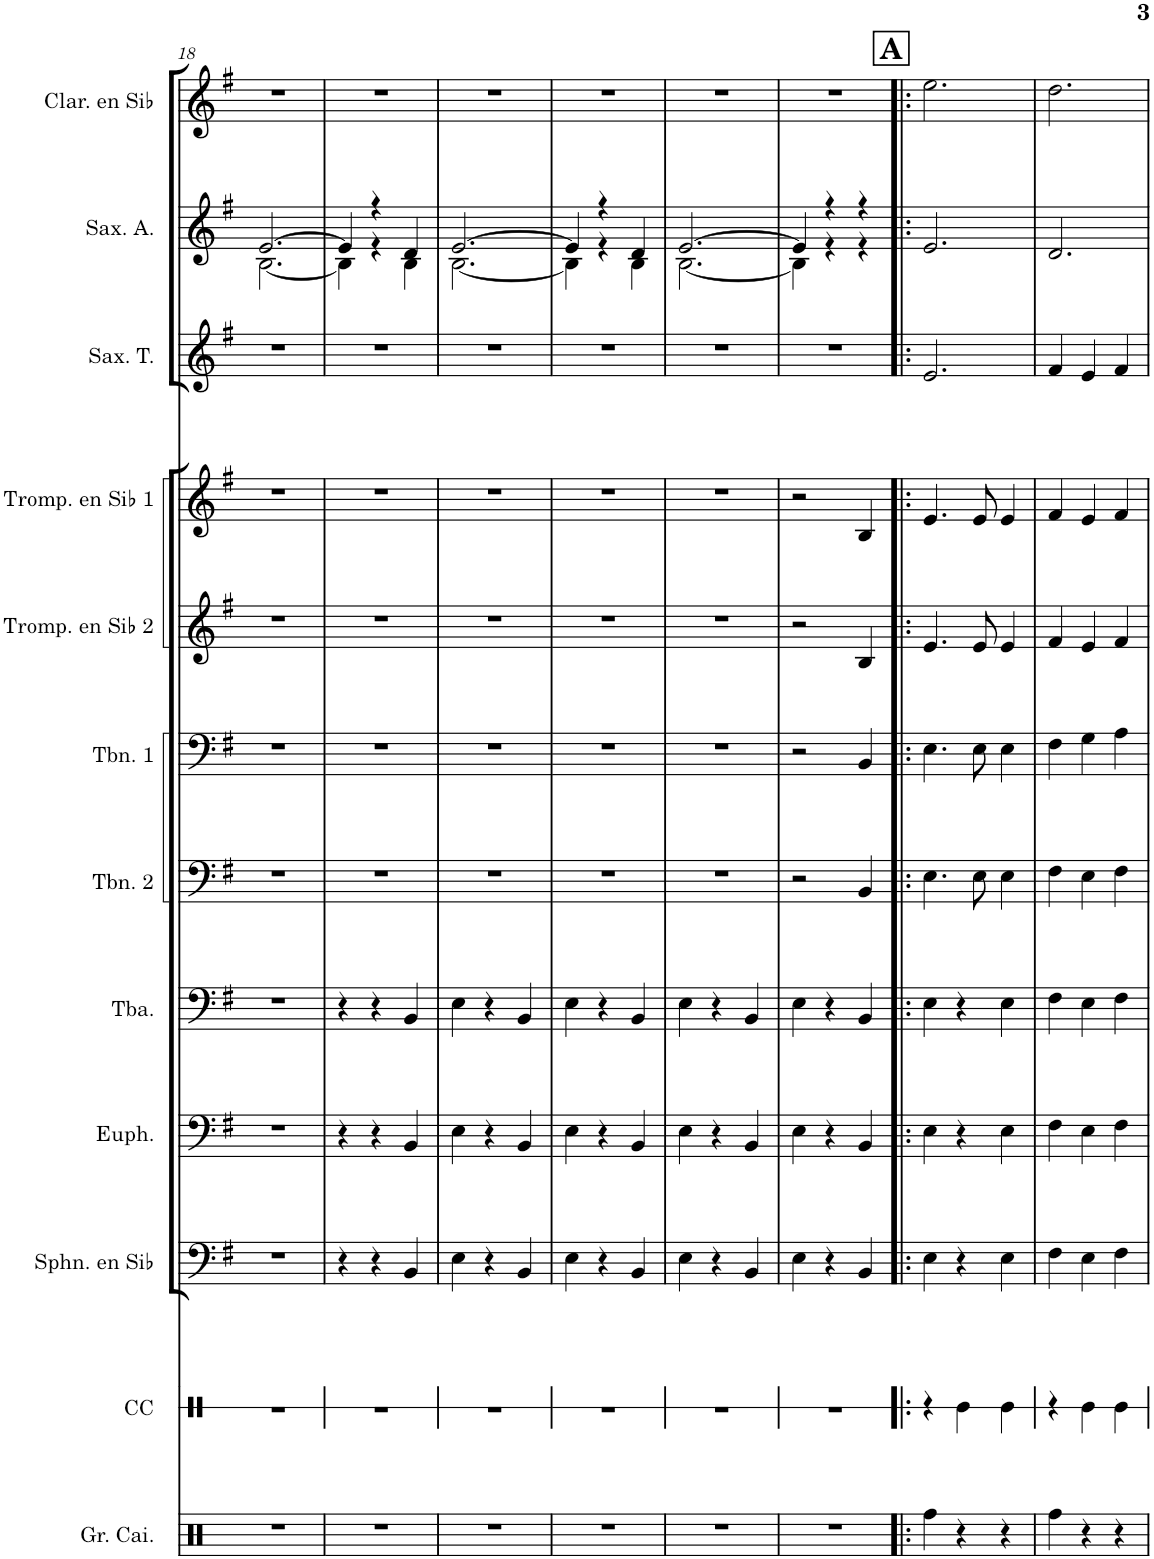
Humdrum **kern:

**kern	**kern	**kern	**kern	**kern	**kern	**kern	**kern	**kern	**kern	**kern	**kern
*part12	*part11	*part10	*part9	*part8	*part7	*part6	*part5	*part4	*part3	*part2	*part1
*staff12	*staff11	*staff10	*staff9	*staff8	*staff7	*staff6	*staff5	*staff4	*staff3	*staff2	*staff1
*I"Grosses caisses	*I"Caisse claire	*I"Sousaphone en Sib	*I"Euphonium	*I"Tuba	*I"Trombone 2	*I"Trombone 1	*I"Trompette en Sib 2	*I"Trompette en Sib 1	*I"Saxophone Ténor	*I"Saxophone Alto	*I"Clarinette en Sib
*I'Gr. Cai.	*I'CC	*I'Sphn. en Sib	*I'Euph.	*I'Tba.	*I'Tbn. 2	*I'Tbn. 1	*I'Tromp. en Sib 2	*I'Tromp. en Sib 1	*I'Sax. T.	*I'Sax. A.	*I'Clar. en Sib
!!LO:PB:g=z
*clefX	*clefX	*clefF4	*clefF4	*clefF4	*clefF4	*clefF4	*clefG2	*clefG2	*clefG2	*clefG2	*clefG2
*	*	*Trd7c12	*	*	*	*	*Trd1c2	*Trd1c2	*Trd7c12	*Trd5c9	*Trd1c2
*k[]	*k[]	*k[f#]	*k[f#]	*k[f#]	*k[f#]	*k[f#]	*k[f#]	*k[f#]	*k[f#]	*k[f#]	*k[f#]
*M3/4	*M3/4	*M3/4	*M3/4	*M3/4	*M3/4	*M3/4	*M3/4	*M3/4	*M3/4	*M3/4	*M3/4
=18	=18	=18	=18	=18	=18	=18	=18	=18	=18	=18	=18
*	*	*	*	*	*	*	*	*	*	*^	*
2.r	2.r	2.r	2.r	2.r	2.r	2.r	2.r	2.r	2.r	[2.e/	[2.B\	2.r
=19	=19	=19	=19	=19	=19	=19	=19	=19	=19	=19	=19	=19
2.r	2.r	4r	4r	4r	2.r	2.r	2.r	2.r	2.r	4e/]	4B\]	2.r
.	.	4r	4r	4r	.	.	.	.	.	4r	4r	.
.	.	4BB/	4BB/	4BB/	.	.	.	.	.	4d/	4B\	.
=20	=20	=20	=20	=20	=20	=20	=20	=20	=20	=20	=20	=20
2.r	2.r	4E\	4E\	4E\	2.r	2.r	2.r	2.r	2.r	[2.e/	[2.B\	2.r
.	.	4r	4r	4r	.	.	.	.	.	.	.	.
.	.	4BB/	4BB/	4BB/	.	.	.	.	.	.	.	.
=21	=21	=21	=21	=21	=21	=21	=21	=21	=21	=21	=21	=21
2.r	2.r	4E\	4E\	4E\	2.r	2.r	2.r	2.r	2.r	4e/]	4B\]	2.r
.	.	4r	4r	4r	.	.	.	.	.	4r	4r	.
.	.	4BB/	4BB/	4BB/	.	.	.	.	.	4d/	4B\	.
=22	=22	=22	=22	=22	=22	=22	=22	=22	=22	=22	=22	=22
2.r	2.r	4E\	4E\	4E\	2.r	2.r	2.r	2.r	2.r	[2.e/	[2.B\	2.r
.	.	4r	4r	4r	.	.	.	.	.	.	.	.
.	.	4BB/	4BB/	4BB/	.	.	.	.	.	.	.	.
=23	=23	=23	=23	=23	=23	=23	=23	=23	=23	=23	=23	=23
2.r	2.r	4E\	4E\	4E\	2r	2r	2r	2r	2.r	4e/]	4B\]	2.r
.	.	4r	4r	4r	.	.	.	.	.	4r	4r	.
.	.	4BB/	4BB/	4BB/	4BB/	4BB/	4B/	4B/	.	4r	4r	.
*	*	*	*	*	*	*	*	*	*	*v	*v	*
!!LO:REH:place=s1:a:B:cj:fs=14:t=A
=24!|:	=24!|:	=24!|:	=24!|:	=24!|:	=24!|:	=24!|:	=24!|:	=24!|:	=24!|:	=24!|:	=24!|:
4Rff\	4r	4E\	4E\	4E\	4.E\	4.E\	4.e/	4.e/	2.e/	2.e/	2.ee\
4r	4Re\	4r	4r	4r	.	.	.	.	.	.	.
.	.	.	.	.	8E\	8E\	8e/	8e/	.	.	.
4r	4Re\	4E\	4E\	4E\	4E\	4E\	4e/	4e/	.	.	.
=25	=25	=25	=25	=25	=25	=25	=25	=25	=25	=25	=25
4Rff\	4r	4F#\	4F#\	4F#\	4F#\	4F#\	4f#/	4f#/	4f#/	2.d/	2.dd\
4r	4Re\	4E\	4E\	4E\	4E\	4G\	4e/	4e/	4e/	.	.
4r	4Re\	4F#\	4F#\	4F#\	4F#\	4A\	4f#/	4f#/	4f#/	.	.
=	=	=	=	=	=	=	=	=	=	=	=
*-	*-	*-	*-	*-	*-	*-	*-	*-	*-	*-	*-
